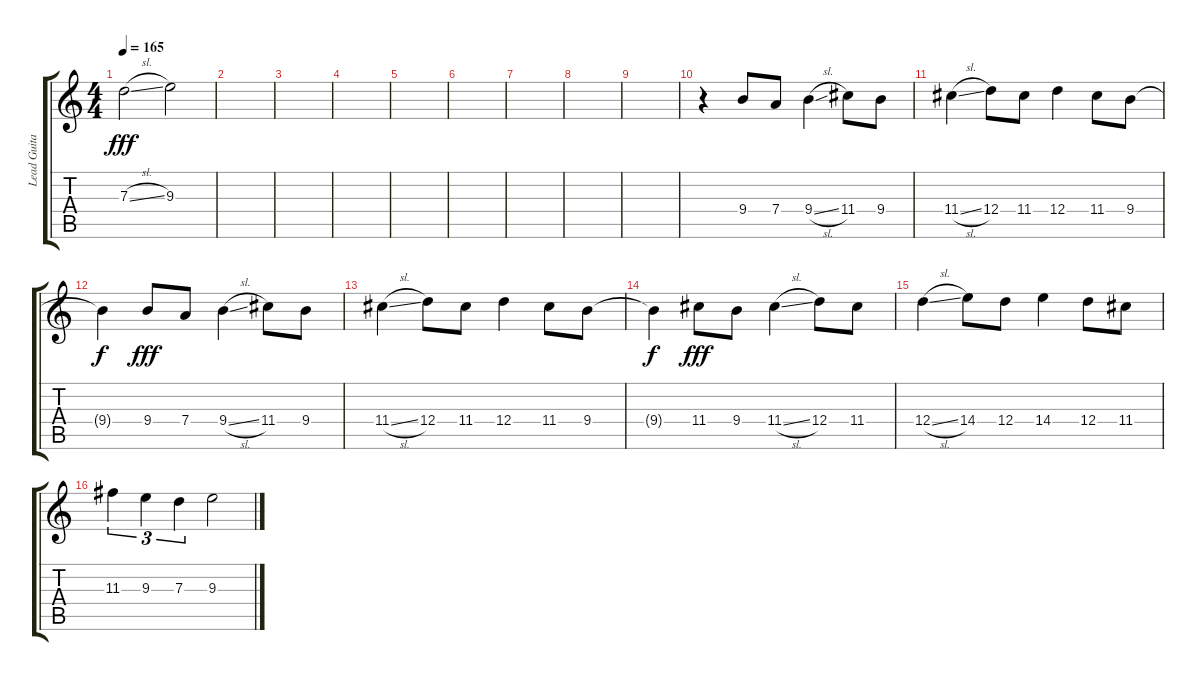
\track ("Lead Guitar" "Lead Guita") {instrument overdrivenguitar}
\staff {score tabs}
\tuning (E4 B3 G3 D3 A2 E2) {hide}
\ts (4 4)
\tempo 165
\clef g2
\ks c
7.3{sl}.2{dy fff} 9.3.2 |
|
|
|
|
|
|
|
|
r.4 9.4.8 7.4.8 9.4{sl}.4 11.4.8 9.4.8 |
11.4{sl}.4 12.4.8 11.4.8 12.4.4 11.4.8 9.4.8 |
9.4{t}.4{dy f} 9.4.8{dy fff} 7.4.8 9.4{sl}.4 11.4.8 9.4.8 |
11.4{sl}.4 12.4.8 11.4.8 12.4.4 11.4.8 9.4.8 |
9.4{t}.4{dy f} 11.4.8{dy fff} 9.4.8 11.4{sl}.4 12.4.8 11.4.8 |
12.4{sl}.4 14.4.8 12.4.8 14.4.4 12.4.8 11.4.8 |
11.3.4{tu (3 2)} 9.3.4{tu (3 2)} 7.3.4{tu (3 2)} 9.3.2
